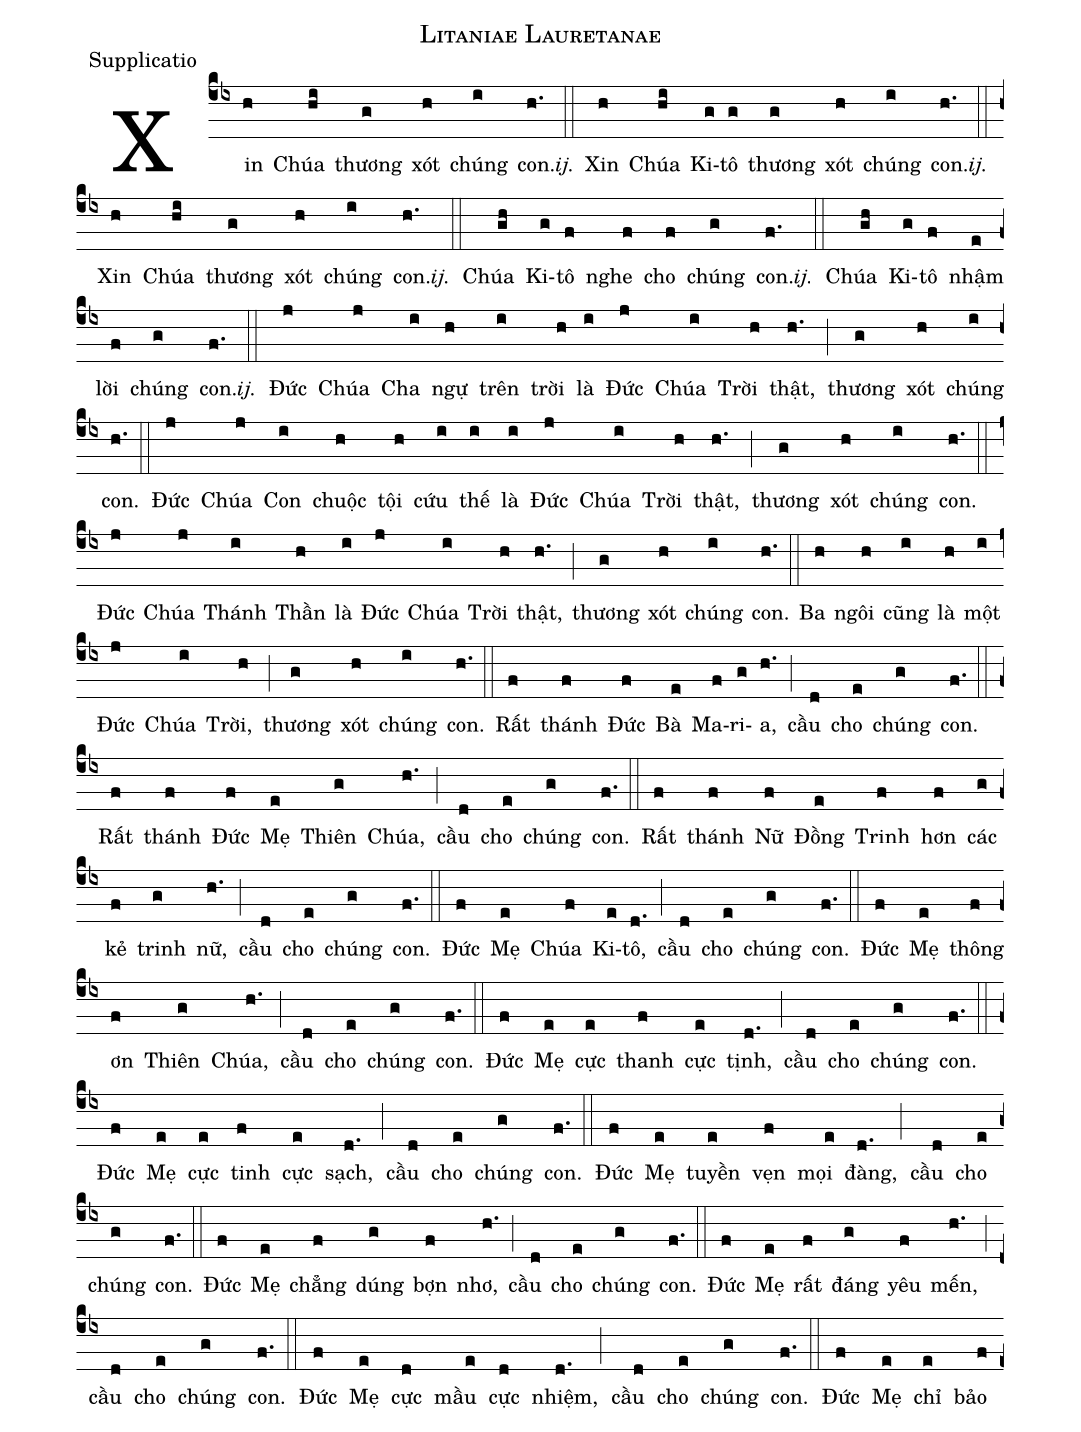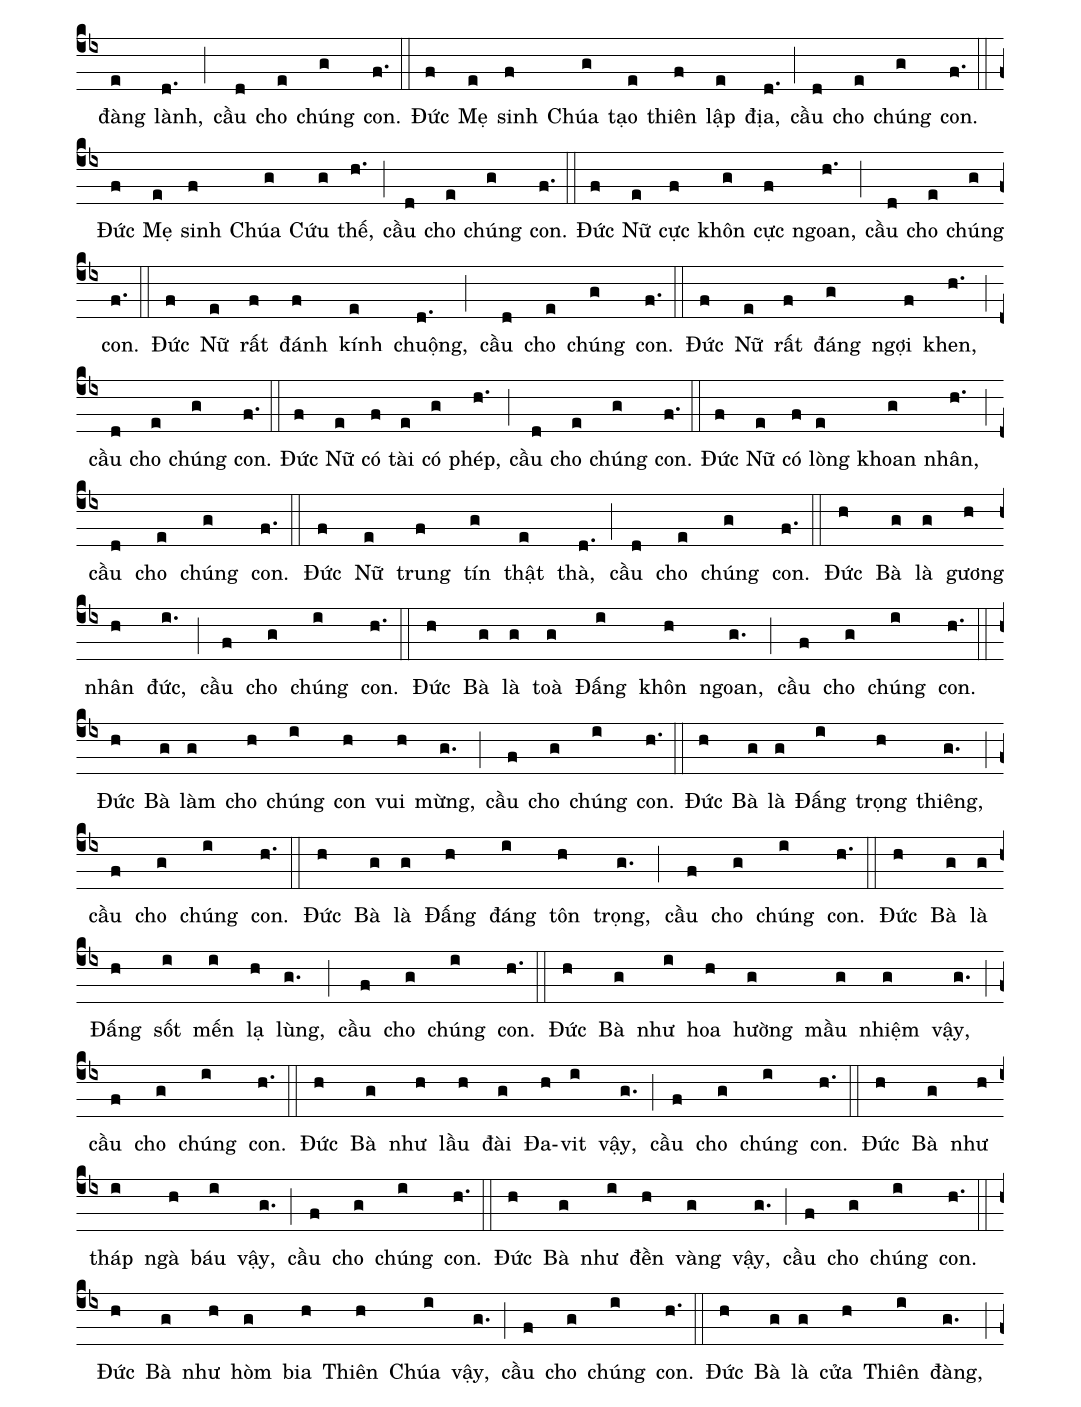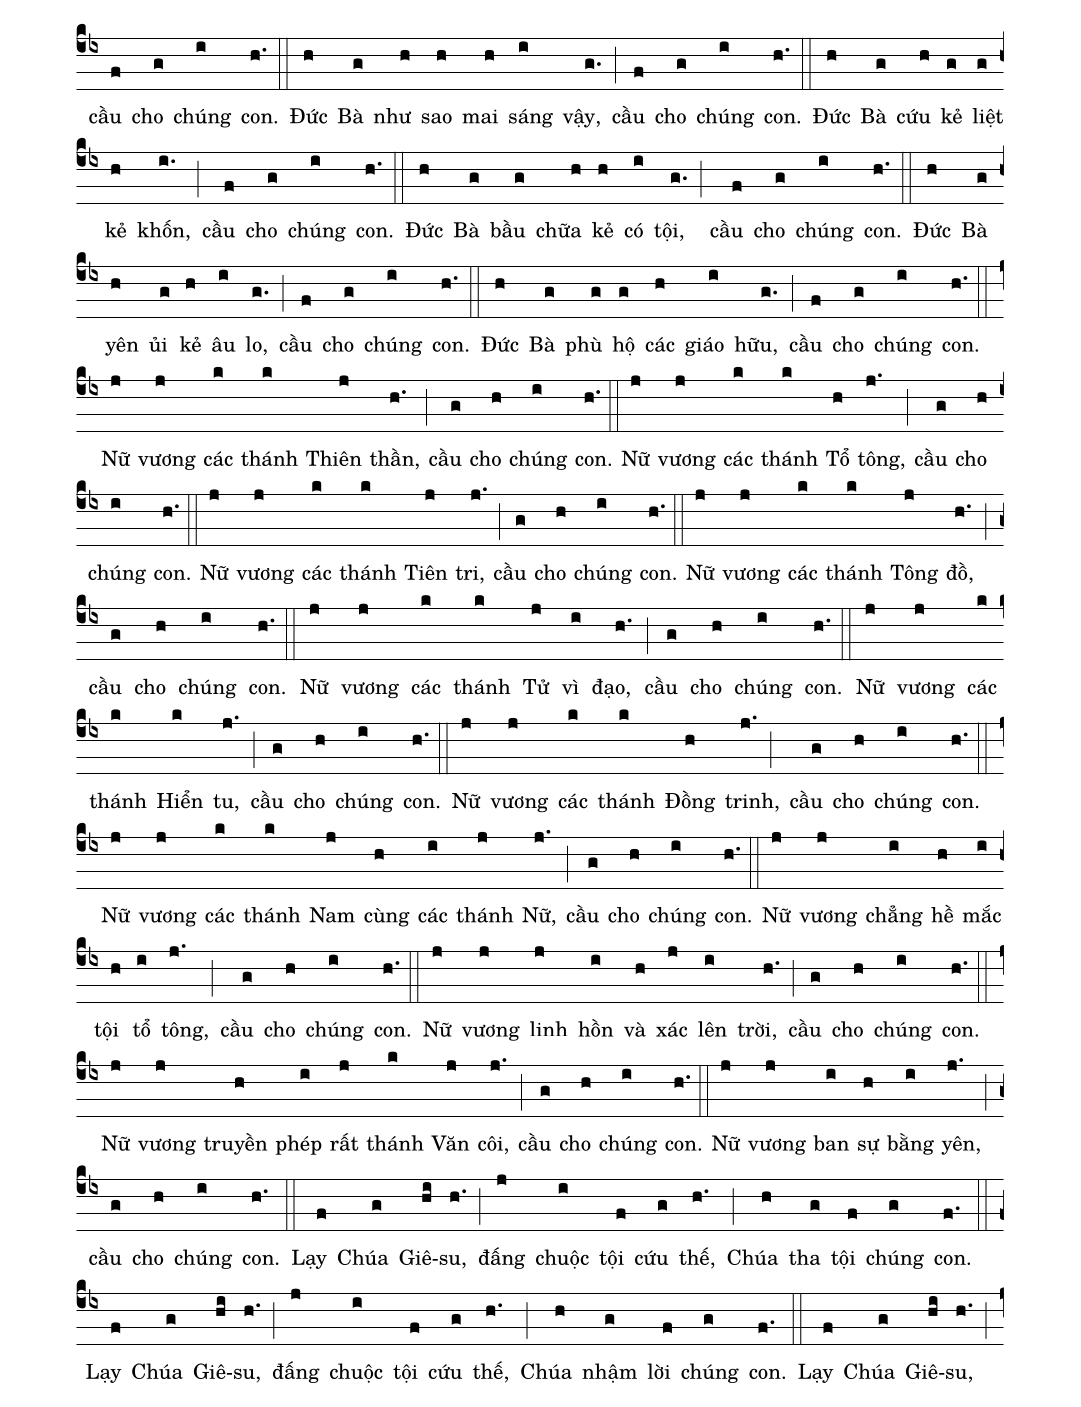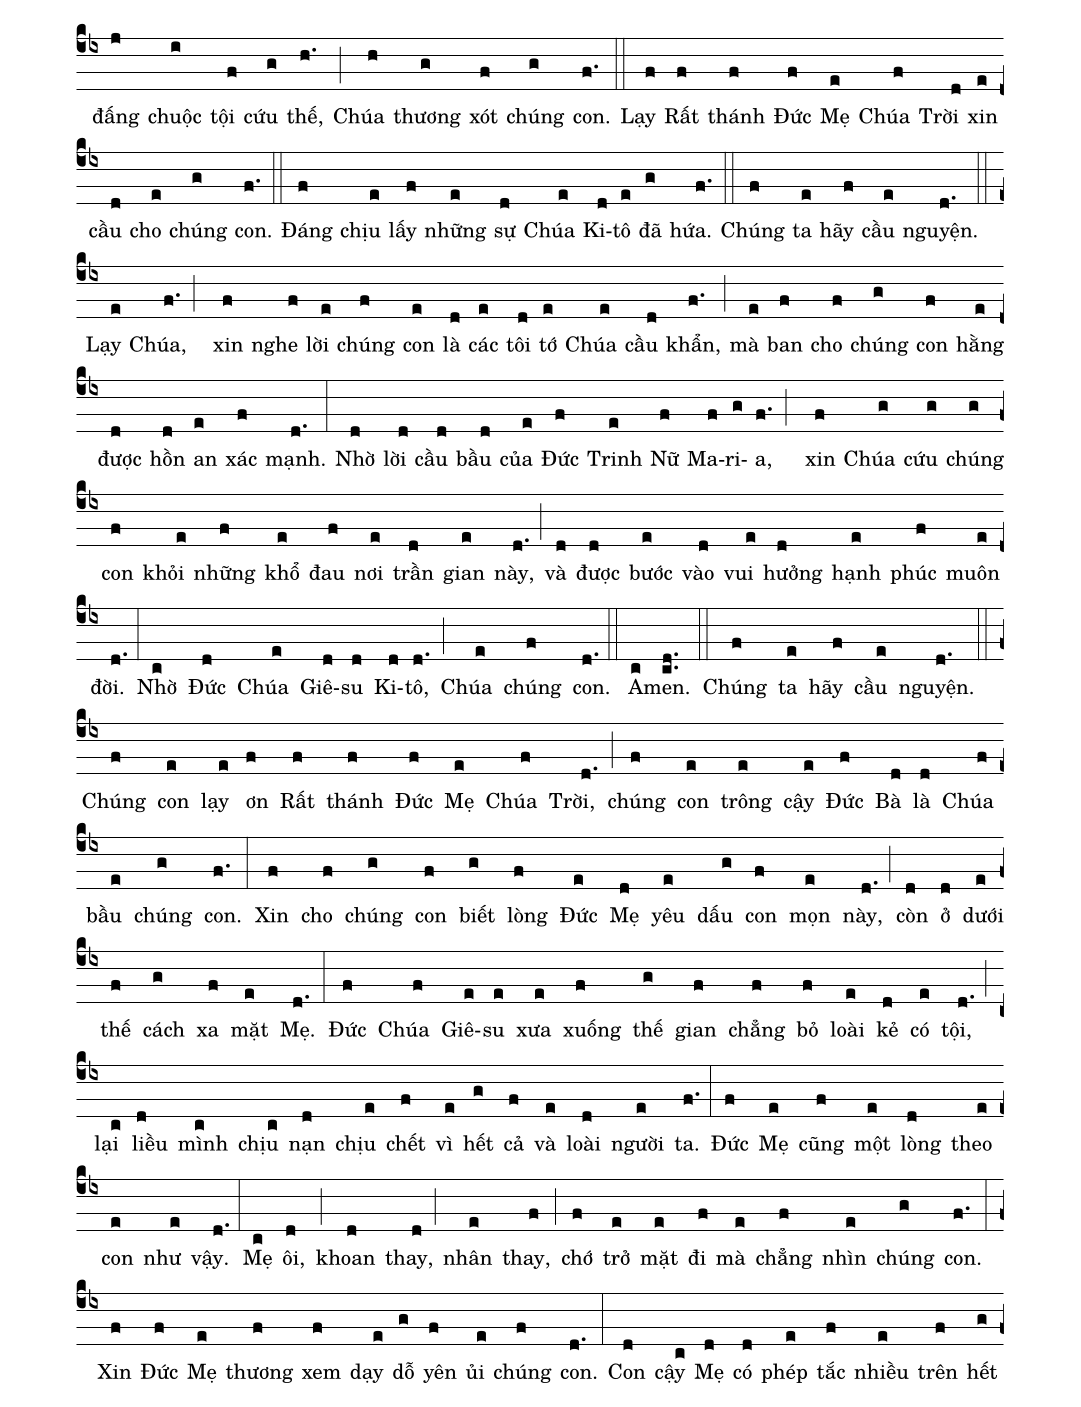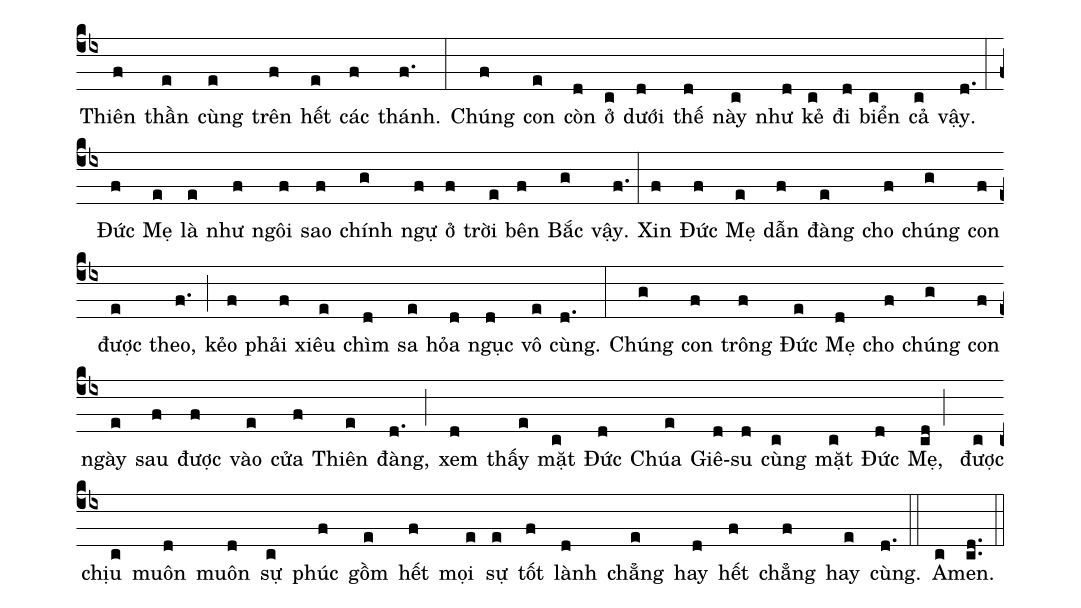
name:Litaniae Lauretanae;
office-part:Supplicatio;
%%
(cb4)Xin(h) Chúa(hi) thương(g) xót(h) chúng(i) con.<i>ij.</i>(h.) (::)
Xin(h) Chúa(hi) Ki(g)tô(g) thương(g) xót(h) chúng(i) con.<i>ij.</i>(h.) (::)
Xin(h) Chúa(hi) thương(g) xót(h) chúng(i) con.<i>ij.</i>(h.) (::)
Chúa(gh) Ki(g)tô(f) nghe(f) cho(f) chúng(g) con.<i>ij.</i>(f.) (::)
Chúa(gh) Ki(g)tô(f) nhậm(e) lời(f) chúng(g) con.<i>ij.</i>(f.) (::)
Đức(j) Chúa(j) Cha(i) ngự(h) trên(i) trời(h) là(i) Đức(j) Chúa(i) Trời(h) thật,(h.) (;)  thương(g) xót(h) chúng(i) con.(h.) (::)
Đức(j) Chúa(j) Con(i) chuộc(h) tội(h) cứu(i) thế(i) là(i) Đức(j) Chúa(i) Trời(h) thật,(h.) (;) thương(g) xót(h) chúng(i) con.(h.) (::)
Đức(j) Chúa(j) Thánh(i) Thần(h) là(i) Đức(j) Chúa(i) Trời(h) thật,(h.) (;)
thương(g) xót(h) chúng(i) con.(h.) (::)
Ba(h) ngôi(h) cũng(i) là(h) một(i) Đức(j) Chúa(i) Trời,(h) (;) thương(g) xót(h) chúng(i) con.(h.) (::)
Rất(f) thánh(f) Đức(f) Bà(e) Ma(f)ri(g)a,(h.) (;) cầu(d) cho(e) chúng(g) con.(f.) (::)
Rất(f) thánh(f) Đức(f) Mẹ(e) Thiên(g) Chúa,(h.) (;) cầu(d) cho(e) chúng(g) con.(f.) (::)
Rất(f) thánh(f) Nữ(f) Đồng(e) Trinh(f) hơn(f) các(g) kẻ(f) trinh(g) nữ,(h.) (;) cầu(d) cho(e) chúng(g) con.(f.) (::)
Đức(f) Mẹ(e) Chúa(f) Ki(e)tô,(d.) (;) cầu(d) cho(e) chúng(g) con.(f.) (::)
Đức(f) Mẹ(e) thông(f) ơn(f) Thiên(g) Chúa,(h.) (;) cầu(d) cho(e) chúng(g) con.(f.) (::)
Đức(f) Mẹ(e) cực(e) thanh(f) cực(e) tịnh,(d.) (;) cầu(d) cho(e) chúng(g) con.(f.) (::)
Đức(f) Mẹ(e) cực(e) tinh(f) cực(e) sạch,(d.) (;) cầu(d) cho(e) chúng(g) con.(f.) (::)
Đức(f) Mẹ(e) tuyền(e) vẹn(f) mọi(e) đàng,(d.) (;) cầu(d) cho(e) chúng(g) con.(f.) (::)
Đức(f) Mẹ(e) chẳng(f) dúng(g) bợn(f) nhơ,(h.) (;) cầu(d) cho(e) chúng(g) con.(f.) (::)
Đức(f) Mẹ(e) rất(f) đáng(g) yêu(f) mến,(h.) (;) cầu(d) cho(e) chúng(g) con.(f.) (::)
Đức(f) Mẹ(e) cực(d) mầu(e) cực(d) nhiệm,(d.) (;) cầu(d) cho(e) chúng(g) con.(f.) (::)
Đức(f) Mẹ(e) chỉ(e) bảo(f) đàng(e) lành,(d.) (;) cầu(d) cho(e) chúng(g) con.(f.) (::)
Đức(f) Mẹ(e) sinh(f) Chúa(g) tạo(e) thiên(f) lập(e) địa,(d.) (;) cầu(d) cho(e) chúng(g) con.(f.) (::)
Đức(f) Mẹ(e) sinh(f) Chúa(g) Cứu(g) thế,(h.) (;)
cầu(d) cho(e) chúng(g) con.(f.) (::)
Đức(f) Nữ(e) cực(f) khôn(g) cực(f) ngoan,(h.) (;)
cầu(d) cho(e) chúng(g) con.(f.) (::)
Đức(f) Nữ(e) rất(f) đánh(f) kính(e) chuộng,(d.) (;)
cầu(d) cho(e) chúng(g) con.(f.) (::)
Đức(f) Nữ(e) rất(f) đáng(g) ngợi(f) khen,(h.) (;)
cầu(d) cho(e) chúng(g) con.(f.) (::)
Đức(f) Nữ(e) có(f) tài(e) có(g) phép,(h.) (;)
cầu(d) cho(e) chúng(g) con.(f.) (::)
Đức(f) Nữ(e) có(f) lòng(e) khoan(g) nhân,(h.) (;)
cầu(d) cho(e) chúng(g) con.(f.) (::)
Đức(f) Nữ(e) trung(f) tín(g) thật(e) thà,(d.) (;)
cầu(d) cho(e) chúng(g) con.(f.) (::)
Đức(h) Bà(g) là(g) gương(h) nhân(h) đức,(i.) (;)
cầu(f) cho(g) chúng(i) con.(h.) (::)
Đức(h) Bà(g) là(g) toà(g) Đấng(i) khôn(h) ngoan,(g.) (;)
cầu(f) cho(g) chúng(i) con.(h.) (::)
Đức(h) Bà(g) làm(g) cho(h) chúng(i) con(h) vui(h) mừng,(g.) (;)
cầu(f) cho(g) chúng(i) con.(h.) (::)
Đức(h) Bà(g) là(g) Đấng(i) trọng(h) thiêng,(g.) (;)
cầu(f) cho(g) chúng(i) con.(h.) (::)
Đức(h) Bà(g) là(g) Đấng(h) đáng(i) tôn(h) trọng,(g.) (;)
cầu(f) cho(g) chúng(i) con.(h.) (::)
Đức(h) Bà(g) là(g) Đấng(h) sốt(i) mến(i) lạ(h) lùng,(g.) (;)
cầu(f) cho(g) chúng(i) con.(h.) (::)
Đức(h) Bà(g) như(i) hoa(h) hường(g) mầu(g) nhiệm(g) vậy,(g.) (;)
cầu(f) cho(g) chúng(i) con.(h.) (::)
Đức(h) Bà(g) như(h) lầu(h) đài(g) Đa(h)vit(i) vậy,(g.) (;)
cầu(f) cho(g) chúng(i) con.(h.) (::)
Đức(h) Bà(g) như(h) tháp(i) ngà(h) báu(i) vậy,(g.) (;)
cầu(f) cho(g) chúng(i) con.(h.) (::)
Đức(h) Bà(g) như(i) đền(h) vàng(g) vậy,(g.) (;)
cầu(f) cho(g) chúng(i) con.(h.) (::)
Đức(h) Bà(g) như(h) hòm(g) bia(h) Thiên(h) Chúa(i) vậy,(g.) (;)
cầu(f) cho(g) chúng(i) con.(h.) (::)
Đức(h) Bà(g) là(g) cửa(h) Thiên(i) đàng,(g.) (;)
cầu(f) cho(g) chúng(i) con.(h.) (::)
Đức(h) Bà(g) như(h) sao(h) mai(h) sáng(i) vậy,(g.) (;)
cầu(f) cho(g) chúng(i) con.(h.) (::)
Đức(h) Bà(g) cứu(h) kẻ(g) liệt(g) kẻ(h) khốn,(i.) (;)
cầu(f) cho(g) chúng(i) con.(h.) (::)
Đức(h) Bà(g) bầu(g) chữa(h) kẻ(h) có(i) tội,(g.;)
cầu(f) cho(g) chúng(i) con.(h.) (::)
Đức(h) Bà(g) yên(h) ủi(g) kẻ(h) âu(i) lo,(g.) (;)
cầu(f) cho(g) chúng(i) con.(h.) (::)
Đức(h) Bà(g) phù(g) hộ(g) các(h) giáo(i) hữu,(g.) (;)
cầu(f) cho(g) chúng(i) con.(h.) (::)
Nữ(j) vương(j) các(k) thánh(k) Thiên(j) thần,(h.) (;)
cầu(g) cho(h) chúng(i) con.(h.) (::)
Nữ(j) vương(j) các(k) thánh(k) Tổ(h) tông,(j.) (;)
cầu(g) cho(h) chúng(i) con.(h.) (::)
Nữ(j) vương(j) các(k) thánh(k) Tiên(j) tri,(j.) (;)
cầu(g) cho(h) chúng(i) con.(h.) (::)
Nữ(j) vương(j) các(k) thánh(k) Tông(j) đồ,(h.) (;)
cầu(g) cho(h) chúng(i) con.(h.) (::)
Nữ(j) vương(j) các(k) thánh(k) Tử(j) vì(i) đạo,(h.) (;)
cầu(g) cho(h) chúng(i) con.(h.) (::)
Nữ(j) vương(j) các(k) thánh(k) Hiển(k) tu,(j.) (;)
cầu(g) cho(h) chúng(i) con.(h.) (::)
Nữ(j) vương(j) các(k) thánh(k) Đồng(h) trinh,(j.;)
cầu(g) cho(h) chúng(i) con.(h.) (::)
Nữ(j) vương(j) các(k) thánh(k) Nam(j) cùng(h) các(i) thánh(j) Nữ,(j.) (;)
cầu(g) cho(h) chúng(i) con.(h.) (::)
Nữ(j) vương(j) chẳng(i) hề(h) mắc(i) tội(h) tổ(i) tông,(j.) (;)
cầu(g) cho(h) chúng(i) con.(h.) (::)
Nữ(j) vương(j) linh(j) hồn(i) và(h) xác(j) lên(i) trời,(h.) (;)
cầu(g) cho(h) chúng(i) con.(h.) (::)
Nữ(j) vương(j) truyền(h) phép(i) rất(j) thánh(k) Văn(j) côi,(j.) (;)
cầu(g) cho(h) chúng(i) con.(h.) (::)
Nữ(j) vương(j) ban(i) sự(h) bằng(i) yên,(j.) (;)
cầu(g) cho(h) chúng(i) con.(h.) (::)
Lạy(f) Chúa(g) Giê(hi)su,(h.) (;) đấng(j) chuộc(i) tội(f) cứu(g) thế,(h.) (;)
Chúa(h) tha(g) tội(f) chúng(g) con.(f.) (::)
Lạy(f) Chúa(g) Giê(hi)su,(h.) (;) đấng(j) chuộc(i) tội(f) cứu(g) thế,(h.) (;)
Chúa(h) nhậm(g) lời(f) chúng(g) con.(f.) (::)
Lạy(f) Chúa(g) Giê(hi)su,(h.) (;) đấng(j) chuộc(i) tội(f) cứu(g) thế,(h.) (;)
Chúa(h) thương(g) xót(f) chúng(g) con.(f.) (::)
Lạy(f) Rất(f) thánh(f) Đức(f) Mẹ(e) Chúa(f) Trời(d) xin(e) cầu(d) cho(e) chúng(g) con.(f.) (::)
Đáng(f) chịu(e) lấy(f) những(e) sự(d) Chúa(e) Ki(d)tô(e) đã(g) hứa.(f.) (::)
Chúng(f) ta(e) hãy(f) cầu(e) nguyện.(d.) (::)
Lạy(e) Chúa,(f.;) xin(f) nghe(f) lời(e) chúng(f) con(e) là(d) các(e) tôi(d) tớ(e) Chúa(e) cầu(d) khẩn,(f.) (;) mà(e) ban(f) cho(f) chúng(g) con(f) hằng(e) được(d) hồn(d) an(e) xác(f) mạnh.(d.) (:) Nhờ(d) lời(d) cầu(d) bầu(d) của(e) Đức(f) Trinh(e) Nữ(f) Ma(f)ri(g)a,(f.;) xin(f) Chúa(g) cứu(g) chúng(g) con(f) khỏi(e) những(f) khổ(e) đau(f) nơi(e) trần(d) gian(e) này,(d.) (;) và(d) được(d) bước(e) vào(d) vui(e) hưởng(d) hạnh(e) phúc(f) muôn(e) đời.(d.) (:) Nhờ(c) Đức(d) Chúa(e) Giê(d)su(d) Ki(d)tô,(d.;) Chúa(e) chúng(f) con.(d.) (::) A(c)men.(cd..) (::)

Chúng(f) ta(e) hãy(f) cầu(e) nguyện.(d.) (::) Chúng(f) con(e) lạy(e) ơn(f) Rất(f) thánh(f) Đức(f) Mẹ(e) Chúa(f) Trời,(d.) (;) chúng(f) con(e) trông(e) cậy(e) Đức(f) Bà(d) là(d) Chúa(f) bầu(e) chúng(g) con.(f.) (:) Xin(f) cho(f) chúng(g) con(f) biết(g) lòng(f) Đức(e) Mẹ(d) yêu(e) dấu(g) con(f) mọn(e) này,(d.) (;) còn(d) ở(d) dưới(e) thế(f) cách(g) xa(f) mặt(e) Mẹ.(d.) (:) Đức(f) Chúa(f) Giê(e)su(e) xưa(e) xuống(f) thế(g) gian(f) chẳng(f) bỏ(f) loài(e) kẻ(d) có(e) tội,(d.) (;) lại(c) liều(d) mình(c) chịu(c) nạn(d) chịu(e) chết(f) vì(e) hết(g) cả(f) và(e) loài(d) người(e) ta.(f.) (:) Đức(f) Mẹ(e) cũng(f) một(e) lòng(d) theo(e) con(e) như(e) vậy.(d.) (:) Mẹ(c) ôi,(d) (;) khoan(d) thay,(d;) nhân(e) thay,(f) (;) chớ(f) trở(e) mặt(e) đi(f) mà(e) chẳng(f) nhìn(e) chúng(g) con.(f.) (:) Xin(f) Đức(f) Mẹ(e) thương(f) xem(f) dạy(e) dỗ(g) yên(f) ủi(e) chúng(f) con.(d.) (:) Con(d) cậy(c) Mẹ(d) có(d) phép(e) tắc(f) nhiều(e) trên(f) hết(g) Thiên(f) thần(e) cùng(e) trên(f) hết(e) các(f) thánh.(f.) (:) Chúng(f) con(e) còn(d) ở(c) dưới(d) thế(d) này(c) như(d) kẻ(c) đi(d) biển(c) cả(c) vậy.(d.) (:) Đức(f) Mẹ(e) là(e) như(f) ngôi(f) sao(f) chính(g) ngự(f) ở(f) trời(e) bên(f) Bắc(g) vậy.(f.) (:) Xin(f) Đức(f) Mẹ(e) dẫn(f) đàng(e) cho(f) chúng(g) con(f) được(e) theo,(f.) (;) kẻo(f) phải(f) xiêu(e) chìm(d) sa(e) hỏa(d) ngục(d) vô(e) cùng.(d.) (:) Chúng(g) con(f) trông(f) Đức(e) Mẹ(d) cho(f) chúng(g) con(f) ngày(e) sau(f) được(f) vào(e) cửa(f) Thiên(e) đàng,(d.) (;) xem(d) thấy(e) mặt(c) Đức(d) Chúa(e) Giê(d)su(d) cùng(c) mặt(c) Đức(d) Mẹ,(cd;) được(c) chịu(c) muôn(d) muôn(d) sự(c) phúc(f) gồm(e) hết(f) mọi(e) sự(e) tốt(f) lành(d) chẳng(e) hay(d) hết(f) chẳng(f) hay(e) cùng.(d.) (::) A(c)men.(c.d.) (::)
